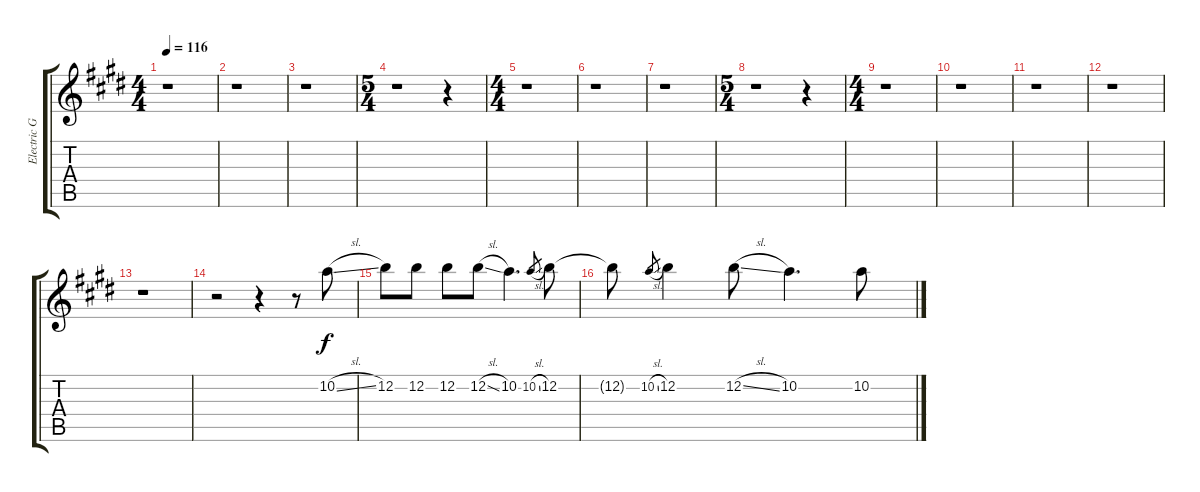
\track ("Electric Guitar 3" "Electric G") {instrument overdrivenguitar}
\staff {score tabs}
\tuning (E4 B3 G3 D3 A2 E2) {hide}
\ts (4 4)
\tempo 116
\clef g2
\ks e
r.1{dy f} |
\ks c#minor
r.1 |
r.1 |
\ts (5 4)
\ks e
r.1 r.4 |
\ts (4 4)
\ks c#minor
r.1 |
r.1 |
\ks e
r.1 |
\ts (5 4)
\ks c#minor
r.1 r.4 |
\ts (4 4)
r.1 |
\ks e
r.1 |
\ks c#minor
r.1 |
r.1 |
\ks e
r.1 |
\ks c#minor
r.2 r.4 r.8 10.2{sl}.8 |
12.2.8 12.2.8 12.2.8 12.2{sl}.8 10.2.4{d} 10.2{sl}.8{gr} 12.2.8 |
12.2{t}.8 10.2{sl}.8{gr} 12.2.4 12.2{sl}.8 10.2.4{d} 10.2{sl}.8
